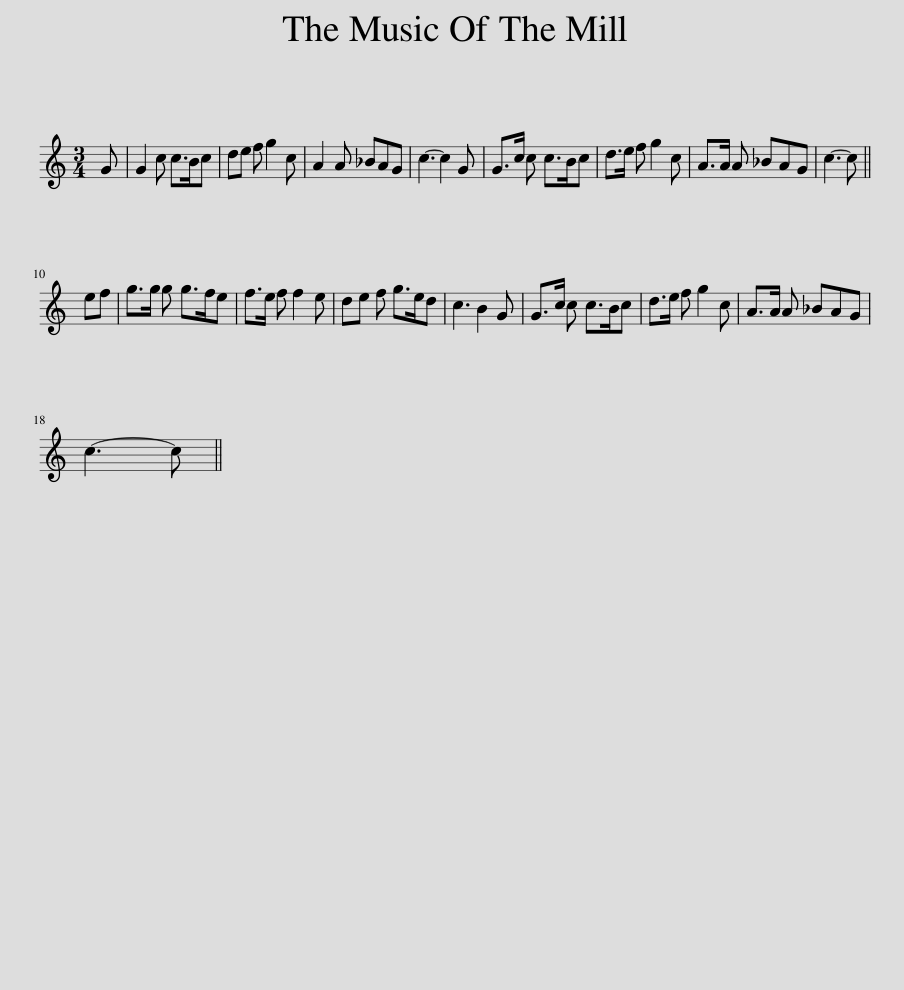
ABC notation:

X:1
L:1/8
M:3/4
I:linebreak $
K:C
V:1 treble
V:1
 G | G2 c c>Bc | de f g2 c | A2 A _BAG | c3- c2 G | %5
 G>c c c>Bc | d>e f g2 c | A>A A _BAG | c3- c ||$ ef | %10
 g>g g g>fe | f>e f f2 e | de f g>ed | c3 B2 G | G>c c c>Bc | %15
 d>e f g2 c | A>A A _BAG |$ c3- c || %18
